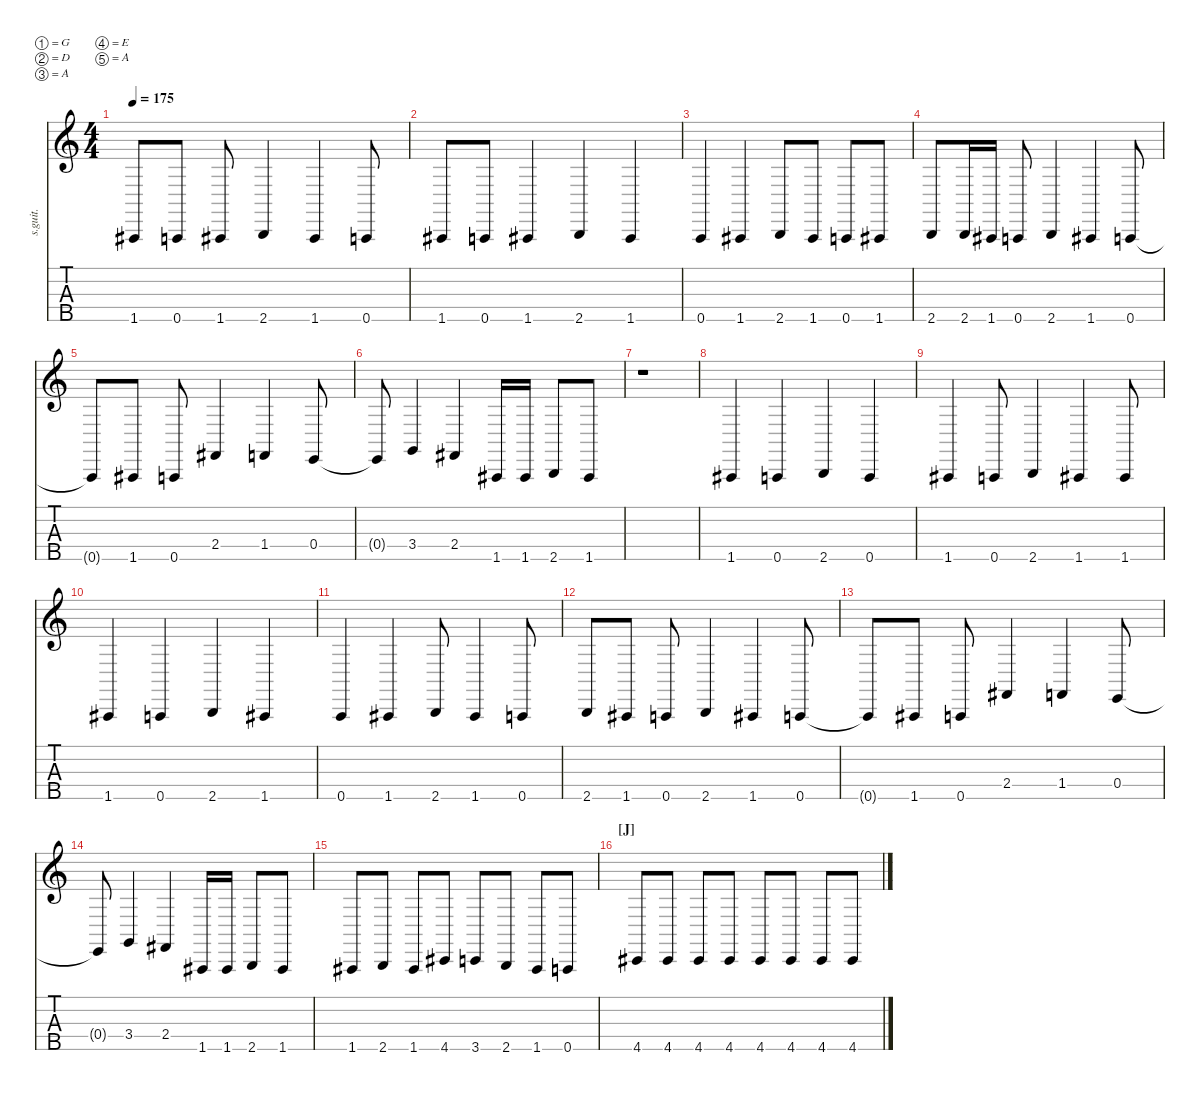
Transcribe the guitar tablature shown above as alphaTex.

\defaultSystemsLayout 4
\hideDynamics
\bracketExtendMode nobrackets
\track ("" "s.guit.") {instrument electricbassfinger}
\staff {score tabs}
\tuning (G2 D2 A1 E1 A0)
\ts (4 4)
\tempo 175
\clef g2
\ks c
1.5{t acc #}.8{dy ff} 0.5.8 1.5{acc #}.8 2.5.4 1.5{acc #}.4 0.5.8 |
1.5{acc #}.8 0.5.8 1.5{acc #}.4 2.5.4 1.5{acc #}.4 |
0.5.4 1.5{acc #}.4 2.5.8 1.5{acc #}.8 0.5.8 1.5{acc #}.8 |
2.5.8 2.5.16 1.5{acc #}.16 0.5.8 2.5.4 1.5{acc #}.4 0.5.8 |
0.5{t}.8 1.5{acc #}.8 0.5.8 2.4{acc #}.4 1.4.4 0.4.8 |
0.4{t}.8 3.4.4 2.4{acc #}.4 1.5{acc #}.16 1.5{acc #}.16 2.5.8 1.5{acc #}.8 |
r.1 |
1.5{acc #}.4 0.5.4 2.5.4 0.5.4 |
1.5{acc #}.4 0.5.8 2.5.4 1.5{acc #}.4 1.5{acc #}.8 |
1.5{acc #}.4 0.5.4 2.5.4 1.5{acc #}.4 |
0.5.4 1.5{acc #}.4 2.5.8 1.5{acc #}.4 0.5.8 |
2.5.8 1.5{acc #}.8 0.5.8 2.5.4 1.5{acc #}.4 0.5.8 |
0.5{t}.8 1.5{acc #}.8 0.5.8 2.4{acc #}.4 1.4.4 0.4.8 |
0.4{t}.8 3.4.4 2.4{acc #}.4 1.5{acc #}.16 1.5{acc #}.16 2.5.8 1.5{acc #}.8 |
1.5{acc #}.8 2.5.8 1.5{acc #}.8 4.5{acc #}.8 3.5.8 2.5.8 1.5{acc #}.8 0.5.8 |
\section ("J" "")
4.5{acc #}.8 4.5{acc #}.8 4.5{acc #}.8 4.5{acc #}.8 4.5{acc #}.8 4.5{acc #}.8 4.5{acc #}.8 4.5{acc #}.8
